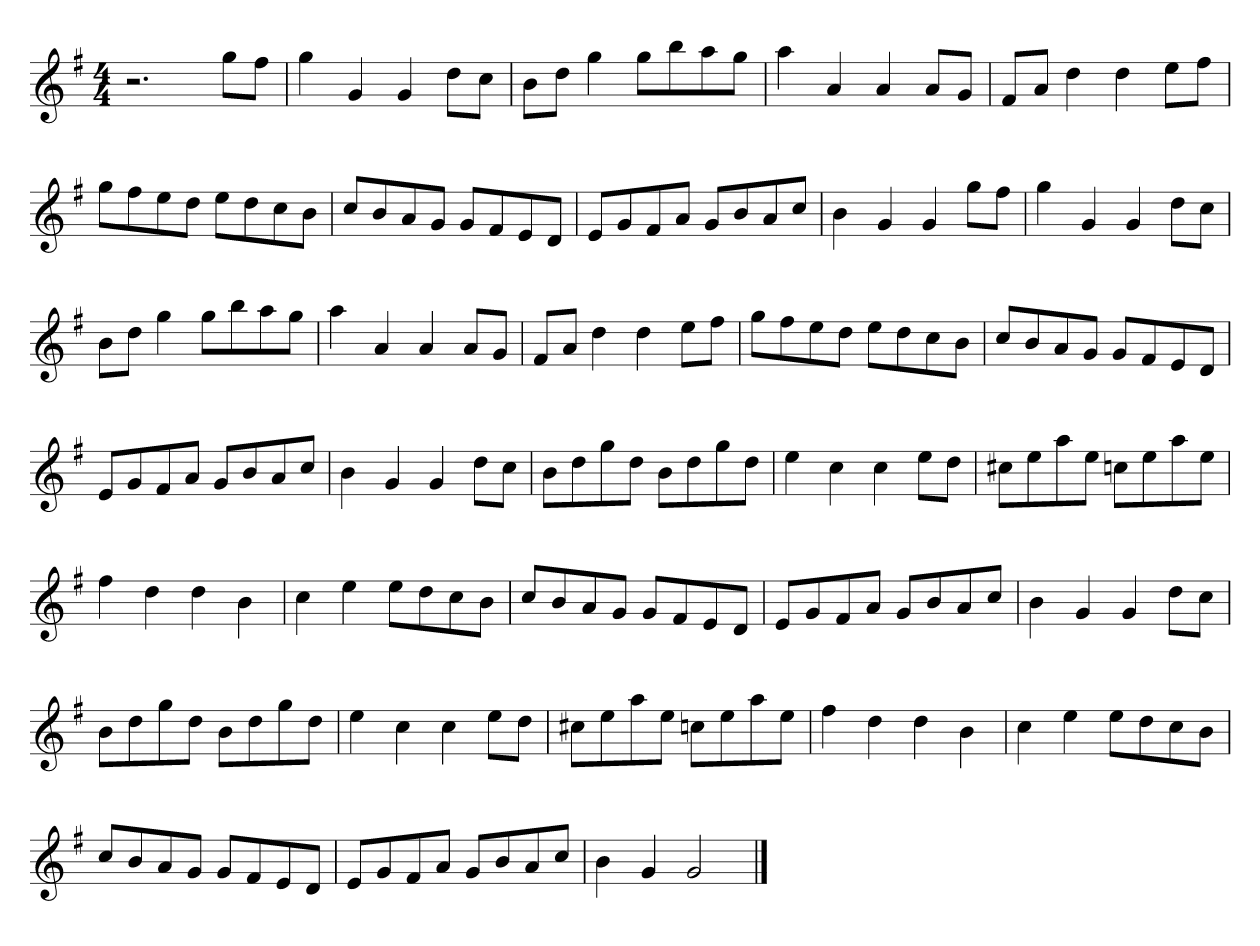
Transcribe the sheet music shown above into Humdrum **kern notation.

**kern
*part1
*staff1
*clefG2
*k[f#]
*M4/4
=
2.r
8gg\L
8ff#\J
=
4gg\
4g/
4g/
8dd\L
8cc\J
=
8b\L
8dd\J
4gg\
8gg\L
8bb\
8aa\
8gg\J
=
4aa\
4a/
4a/
8a/L
8g/J
=
8f#/L
8a/J
4dd\
4dd\
8ee\L
8ff#\J
=
8gg\L
8ff#\
8ee\
8dd\J
8ee\L
8dd\
8cc\
8b\J
=
8cc/L
8b/
8a/
8g/J
8g/L
8f#/
8e/
8d/J
=
8e/L
8g/
8f#/
8a/J
8g/L
8b/
8a/
8cc/J
=
4b\
4g/
4g/
8gg\L
8ff#\J
=
4gg\
4g/
4g/
8dd\L
8cc\J
=
8b\L
8dd\J
4gg\
8gg\L
8bb\
8aa\
8gg\J
=
4aa\
4a/
4a/
8a/L
8g/J
=
8f#/L
8a/J
4dd\
4dd\
8ee\L
8ff#\J
=
8gg\L
8ff#\
8ee\
8dd\J
8ee\L
8dd\
8cc\
8b\J
=
8cc/L
8b/
8a/
8g/J
8g/L
8f#/
8e/
8d/J
=
8e/L
8g/
8f#/
8a/J
8g/L
8b/
8a/
8cc/J
=
4b\
4g/
4g/
8dd\L
8cc\J
=
8b\L
8dd\
8gg\
8dd\J
8b\L
8dd\
8gg\
8dd\J
=
4ee\
4cc\
4cc\
8ee\L
8dd\J
=
8cc#X\L
8ee\
8aa\
8ee\J
8ccn\L
8ee\
8aa\
8ee\J
=
4ff#\
4dd\
4dd\
4b\
=
4cc\
4ee\
8ee\L
8dd\
8cc\
8b\J
=
8cc/L
8b/
8a/
8g/J
8g/L
8f#/
8e/
8d/J
=
8e/L
8g/
8f#/
8a/J
8g/L
8b/
8a/
8cc/J
=
4b\
4g/
4g/
8dd\L
8cc\J
=
8b\L
8dd\
8gg\
8dd\J
8b\L
8dd\
8gg\
8dd\J
=
4ee\
4cc\
4cc\
8ee\L
8dd\J
=
8cc#X\L
8ee\
8aa\
8ee\J
8ccn\L
8ee\
8aa\
8ee\J
=
4ff#\
4dd\
4dd\
4b\
=
4cc\
4ee\
8ee\L
8dd\
8cc\
8b\J
=
8cc/L
8b/
8a/
8g/J
8g/L
8f#/
8e/
8d/J
=
8e/L
8g/
8f#/
8a/J
8g/L
8b/
8a/
8cc/J
=
4b\
4g/
2g/
==
*-
